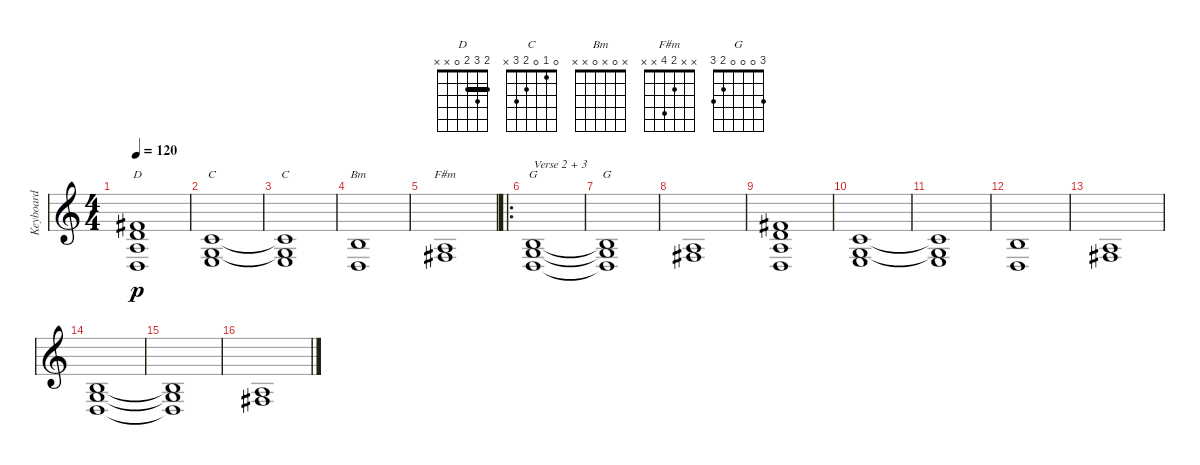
\track ("Keyboard" "Keyboard") {instrument stringensemble1}
\staff {score}
\tuning (E4 B3 G3 D3 A2 E2) {hide}
\chord ("D" 2 3 2 0 x x) {barre 2}
\chord ("C" x 1 0 2 x x)
\chord ("C" 0 1 0 2 3 x)
\chord ("Bm" x 0 x 0 x x)
\chord ("F#m" x x 2 4 x x)
\chord ("G" x 0 0 0 x x)
\chord ("G" 3 0 0 0 2 3)
\ts (4 4)
\tempo 120
\clef g2
\ks c
(2.1 3.2 2.3 0.4).1{ch "D" dy p} |
(1.2 0.3 2.4).1{ch "C"} |
(1.2{t} 0.3{t} 2.4).1{ch "C"} |
(0.2 0.4).1{ch "Bm"} |
(2.3 4.4).1{ch "F#m"} |
\ro
(0.2 0.3 0.4).1{ch "G" txt "Verse 2 + 3"} |
(0.2{t} 0.3{t} 0.4{t}).1{ch "G"} |
(2.3 4.4).1 |
(2.1 3.2 2.3 0.4).1 |
(1.2 0.3 2.4).1 |
(1.2{t} 0.3{t} 2.4).1 |
(0.2 0.4).1 |
(2.3 4.4).1 |
(0.2 0.3 0.4).1 |
(0.2{t} 0.3{t} 0.4{t}).1 |
(2.3 4.4).1
